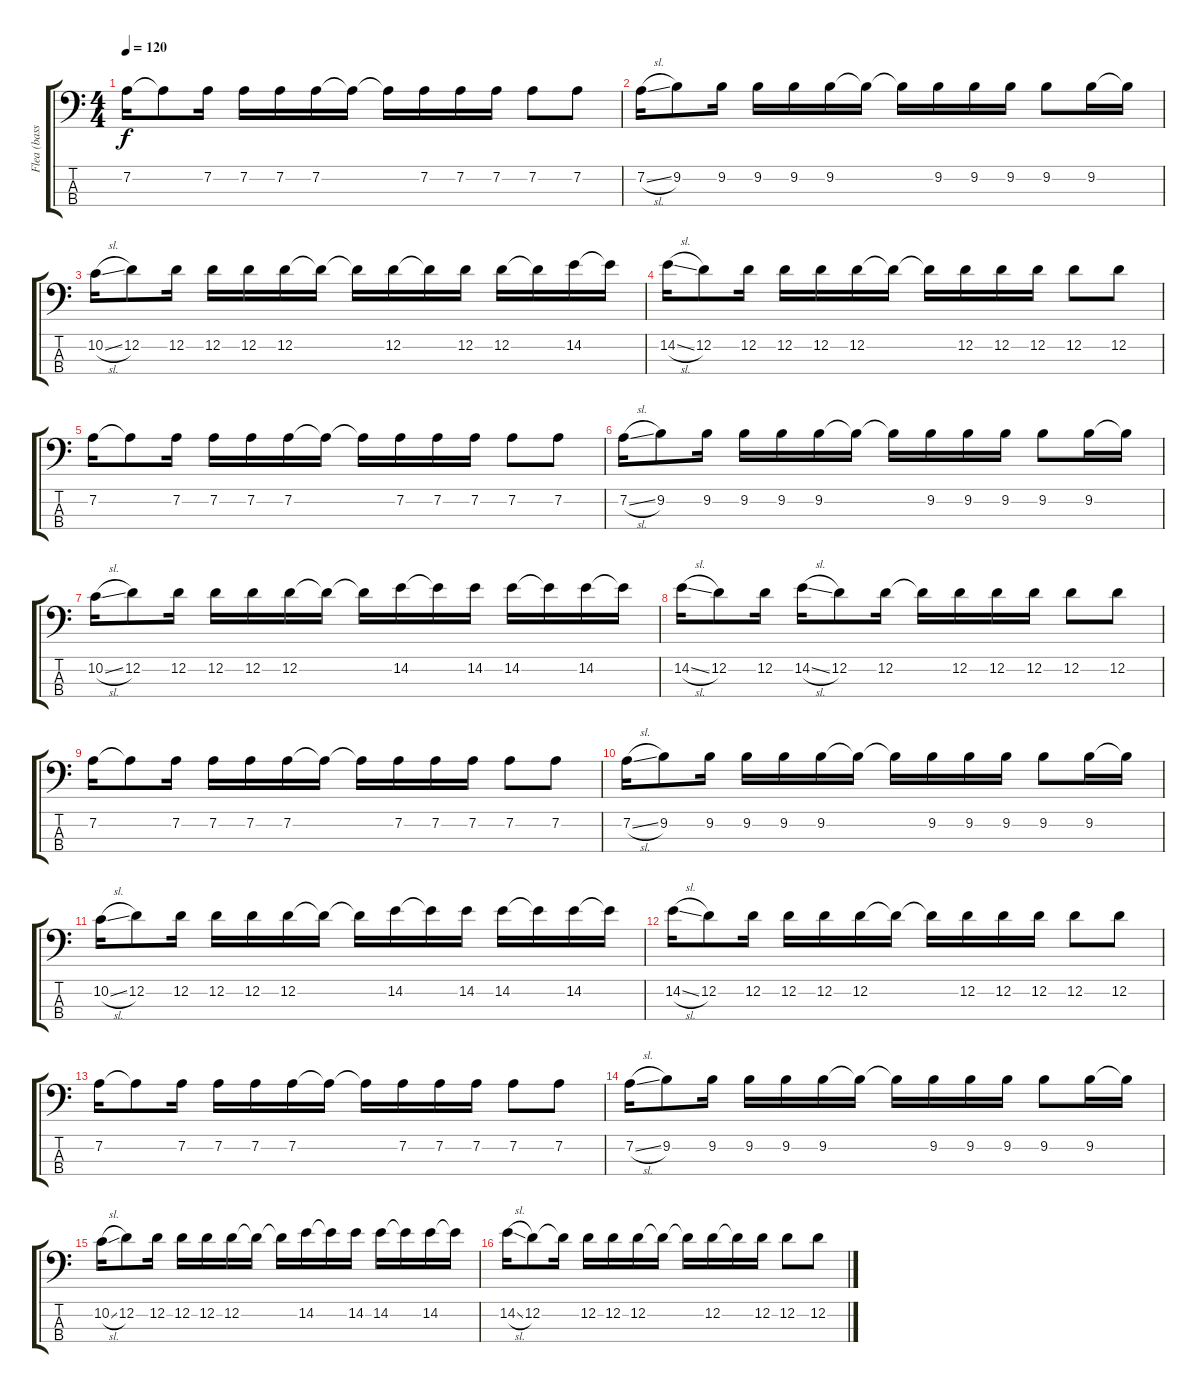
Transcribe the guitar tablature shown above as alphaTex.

\track ("Flea (bass)" "Flea (bass") {instrument electricbassfinger}
\staff {score tabs}
\tuning (G2 D2 A1 E1) {hide}
\ts (4 4)
\tempo 120
\clef f4
\ks c
7.2.16{dy f} 7.2{t}.8 7.2.16 7.2.16 7.2.16 7.2.16 7.2{t}.16 7.2{t}.16 7.2.16 7.2.16 7.2.16 7.2.8 7.2.8 |
7.2{sl}.16 9.2.8 9.2.16 9.2.16 9.2.16 9.2.16 9.2{t}.16 9.2{t}.16 9.2.16 9.2.16 9.2.16 9.2.8 9.2.16 9.2{t}.16 |
10.2{sl}.16 12.2.8 12.2.16 12.2.16 12.2.16 12.2.16 12.2{t}.16 12.2{t}.16 12.2.16 12.2{t}.16 12.2.16 12.2.16 12.2{t}.16 14.2.16 14.2{t}.16 |
14.2{sl}.16 12.2.8 12.2.16 12.2.16 12.2.16 12.2.16 12.2{t}.16 12.2{t}.16 12.2.16 12.2.16 12.2.16 12.2.8 12.2.8 |
7.2.16 7.2{t}.8 7.2.16 7.2.16 7.2.16 7.2.16 7.2{t}.16 7.2{t}.16 7.2.16 7.2.16 7.2.16 7.2.8 7.2.8 |
7.2{sl}.16 9.2.8 9.2.16 9.2.16 9.2.16 9.2.16 9.2{t}.16 9.2{t}.16 9.2.16 9.2.16 9.2.16 9.2.8 9.2.16 9.2{t}.16 |
10.2{sl}.16 12.2.8 12.2.16 12.2.16 12.2.16 12.2.16 12.2{t}.16 12.2{t}.16 14.2.16 14.2{t}.16 14.2.16 14.2.16 14.2{t}.16 14.2.16 14.2{t}.16 |
14.2{sl}.16 12.2.8 12.2.16 14.2{sl}.16 12.2.8 12.2.16 12.2{t}.16 12.2.16 12.2.16 12.2.16 12.2.8 12.2.8 |
7.2.16 7.2{t}.8 7.2.16 7.2.16 7.2.16 7.2.16 7.2{t}.16 7.2{t}.16 7.2.16 7.2.16 7.2.16 7.2.8 7.2.8 |
7.2{sl}.16 9.2.8 9.2.16 9.2.16 9.2.16 9.2.16 9.2{t}.16 9.2{t}.16 9.2.16 9.2.16 9.2.16 9.2.8 9.2.16 9.2{t}.16 |
10.2{sl}.16 12.2.8 12.2.16 12.2.16 12.2.16 12.2.16 12.2{t}.16 12.2{t}.16 14.2.16 14.2{t}.16 14.2.16 14.2.16 14.2{t}.16 14.2.16 14.2{t}.16 |
14.2{sl}.16 12.2.8 12.2.16 12.2.16 12.2.16 12.2.16 12.2{t}.16 12.2{t}.16 12.2.16 12.2.16 12.2.16 12.2.8 12.2.8 |
7.2.16 7.2{t}.8 7.2.16 7.2.16 7.2.16 7.2.16 7.2{t}.16 7.2{t}.16 7.2.16 7.2.16 7.2.16 7.2.8 7.2.8 |
7.2{sl}.16 9.2.8 9.2.16 9.2.16 9.2.16 9.2.16 9.2{t}.16 9.2{t}.16 9.2.16 9.2.16 9.2.16 9.2.8 9.2.16 9.2{t}.16 |
10.2{sl}.16 12.2.8 12.2.16 12.2.16 12.2.16 12.2.16 12.2{t}.16 12.2{t}.16 14.2.16 14.2{t}.16 14.2.16 14.2.16 14.2{t}.16 14.2.16 14.2{t}.16 |
14.2{sl}.16 12.2.8 12.2{t}.16 12.2.16 12.2.16 12.2.16 12.2{t}.16 12.2{t}.16 12.2.16 12.2{t}.16 12.2.16 12.2.8 12.2.8
